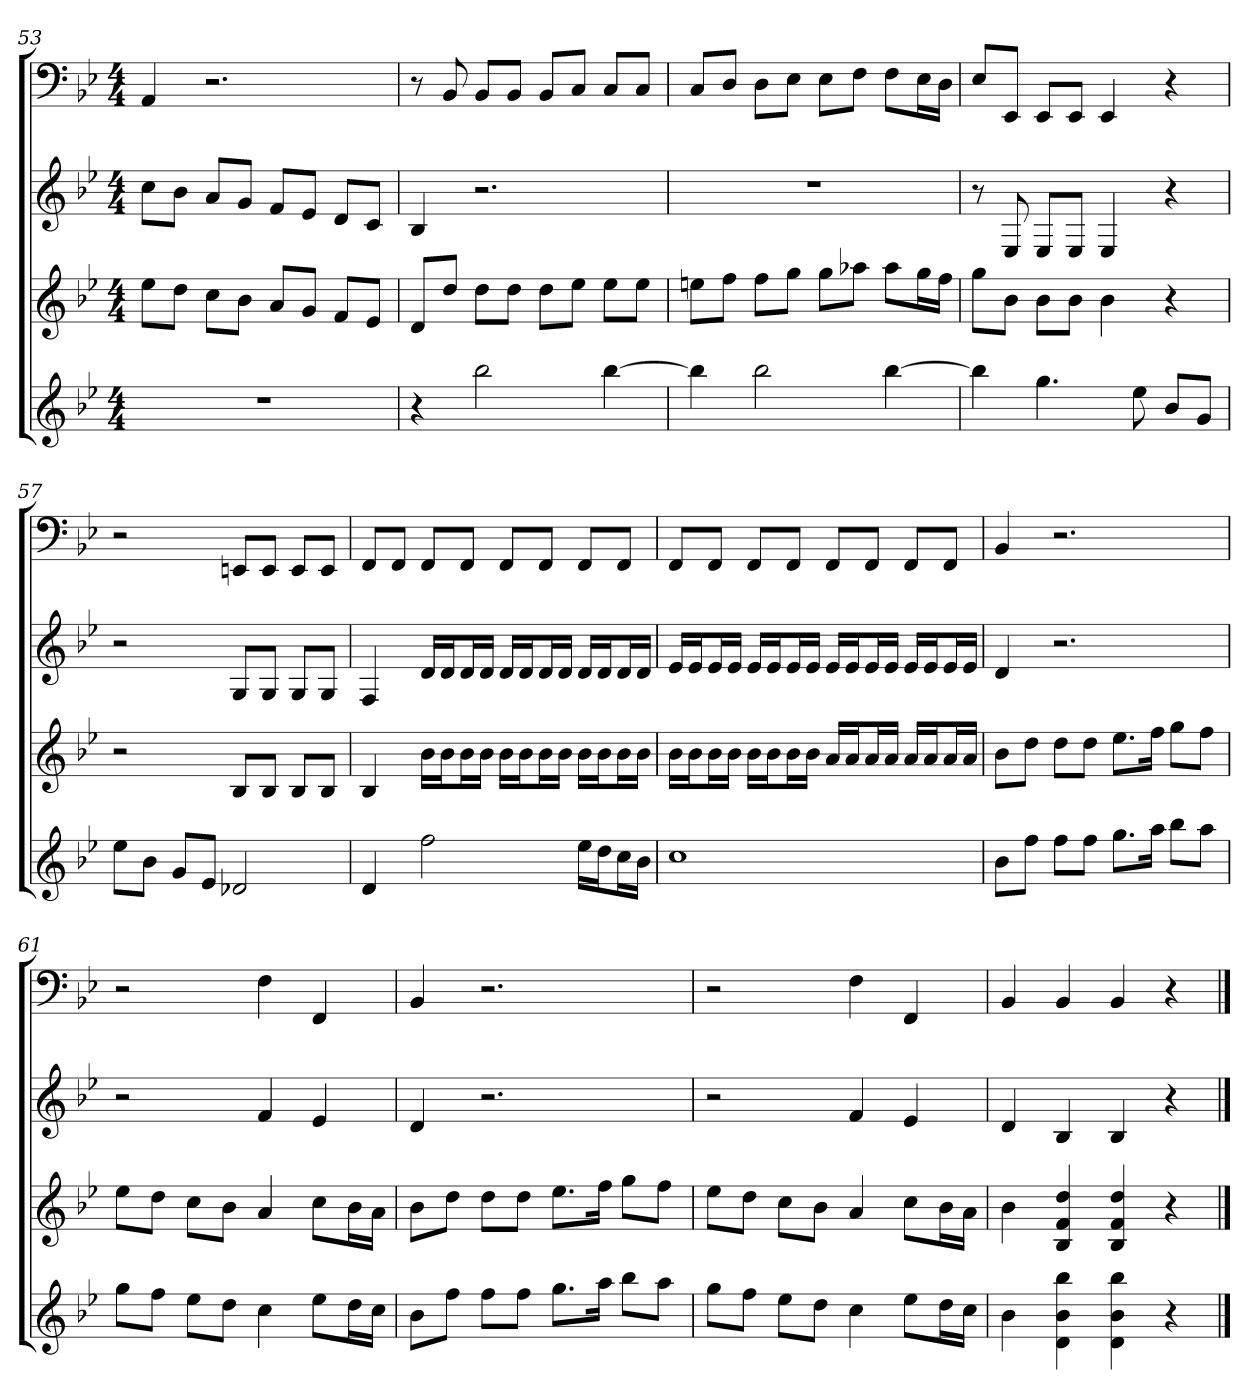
**kern	**kern	**kern	**kern
*part4	*part3	*part2	*part1
*staff4	*staff3	*staff2	*staff1
*k[b-e-]	*k[b-e-]	*k[b-e-]	*k[b-e-]
*B-:	*B-:	*B-:	*B-:
*M4/4	*M4/4	*M4/4	*M4/4
=53	=53	=53	=53
1r	8ee-L	8ccL	4AA
.	8ddJ	8b-J	.
.	8ccL	8aL	2.r
.	8b-J	8gJ	.
.	8aL	8fL	.
.	8gJ	8e-J	.
.	8fL	8dL	.
.	8e-J	8cJ	.
=54	=54	=54	=54
4r	8dL	4B-	8r
.	8ddJ	.	8BB-
2bb-	8ddL	2.r	8BB-L
.	8ddJ	.	8BB-J
.	8ddL	.	8BB-L
.	8ee-J	.	8CJ
[4bb-	8ee-L	.	8CL
.	8ee-J	.	8CJ
=55	=55	=55	=55
4bb-]	8eenL	1r	8CL
.	8ffJ	.	8DJ
2bb-	8ffL	.	8DL
.	8ggJ	.	8E-J
.	8ggL	.	8E-L
.	8aa-XJ	.	8FJ
[4bb-	8aa-L	.	8FL
.	16ggL	.	16E-L
.	16ffJJ	.	16DJJ
=56	=56	=56	=56
4bb-]	8ggL	8r	8E-L
.	8b-J	8E-	8EE-J
4.gg	8b-L	8E-L	8EE-L
.	8b-J	8E-J	8EE-J
.	4b-	4E-	4EE-
8ee-	.	.	.
8b-L	4r	4r	4r
8gJ	.	.	.
=57	=57	=57	=57
8ee-L	2r	2r	2r
8b-J	.	.	.
8gL	.	.	.
8e-J	.	.	.
2d-X	8B-L	8GL	8EEnL
.	8B-J	8GJ	8EEJ
.	8B-L	8GL	8EEL
.	8B-J	8GJ	8EEJ
=58	=58	=58	=58
4d	4B-	4F	8FFL
.	.	.	8FFJ
2ff	16b-LL	16dLL	8FFL
.	16b-J	16dJ	.
.	16b-L	16dL	8FFJ
.	16b-JJ	16dJJ	.
.	16b-LL	16dLL	8FFL
.	16b-J	16dJ	.
.	16b-L	16dL	8FFJ
.	16b-JJ	16dJJ	.
16ee-LL	16b-LL	16dLL	8FFL
16ddJ	16b-J	16dJ	.
16ccL	16b-L	16dL	8FFJ
16b-JJ	16b-JJ	16dJJ	.
=59	=59	=59	=59
1cc	16b-LL	16e-LL	8FFL
.	16b-J	16e-J	.
.	16b-L	16e-L	8FFJ
.	16b-JJ	16e-JJ	.
.	16b-LL	16e-LL	8FFL
.	16b-J	16e-J	.
.	16b-L	16e-L	8FFJ
.	16b-JJ	16e-JJ	.
.	16aLL	16e-LL	8FFL
.	16aJ	16e-J	.
.	16aL	16e-L	8FFJ
.	16aJJ	16e-JJ	.
.	16aLL	16e-LL	8FFL
.	16aJ	16e-J	.
.	16aL	16e-L	8FFJ
.	16aJJ	16e-JJ	.
=60	=60	=60	=60
8b-L	8b-L	4d	4BB-
8ffJ	8ddJ	.	.
8ffL	8ddL	2.r	2.r
8ffJ	8ddJ	.	.
8.ggL	8.ee-L	.	.
16aaJk	16ffJk	.	.
8bb-L	8ggL	.	.
8aaJ	8ffJ	.	.
=61	=61	=61	=61
8ggL	8ee-L	2r	2r
8ffJ	8ddJ	.	.
8ee-L	8ccL	.	.
8ddJ	8b-J	.	.
4cc	4a	4f	4F
8ee-L	8ccL	4e-	4FF
16ddL	16b-L	.	.
16ccJJ	16aJJ	.	.
=62	=62	=62	=62
8b-L	8b-L	4d	4BB-
8ffJ	8ddJ	.	.
8ffL	8ddL	2.r	2.r
8ffJ	8ddJ	.	.
8.ggL	8.ee-L	.	.
16aaJk	16ffJk	.	.
8bb-L	8ggL	.	.
8aaJ	8ffJ	.	.
=63	=63	=63	=63
8ggL	8ee-L	2r	2r
8ffJ	8ddJ	.	.
8ee-L	8ccL	.	.
8ddJ	8b-J	.	.
4cc	4a	4f	4F
8ee-L	8ccL	4e-	4FF
16ddL	16b-L	.	.
16ccJJ	16aJJ	.	.
=64	=64	=64	=64
4b-	4b-	4d	4BB-
4d 4b- 4bb-	4B- 4f 4dd	4B-	4BB-
4d 4b- 4bb-	4B- 4f 4dd	4B-	4BB-
4r	4r	4r	4r
==	==	==	==
*-	*-	*-	*-
